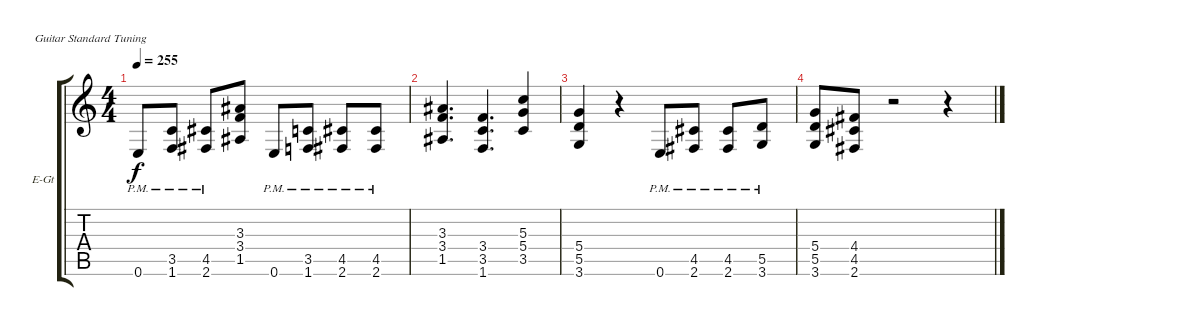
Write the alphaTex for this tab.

\bracketExtendMode groupsimilarinstruments
\firstSystemTrackNameOrientation horizontal
\otherSystemsTrackNameOrientation horizontal
\track ("Gtr. 2 - Jason" "E-Gt") {instrument distortionguitar}
\staff {score tabs}
\tuning (E4 B3 G3 D3 A2 E2)
\ts (4 4)
\tempo 255
\clef g2
\ks c
0.6{pm}.8{dy f} (3.5{pm} 1.6{pm}).8 (4.5{pm} 2.6{pm}).8 (3.3 3.4 1.5).8 0.6{pm}.8 (3.5{pm} 1.6{pm}).8 (4.5{pm} 2.6{pm}).8 (4.5{pm} 2.6{pm}).8 |
(3.3 3.4 1.5).4{d} (3.4 3.5 1.6).4{d} (5.3 5.4 3.5).4 |
(5.4 5.5 3.6).4 r.4 0.6{pm}.8 (4.5{pm} 2.6{pm}).8 (4.5{pm} 2.6{pm}).8 (5.5{pm} 3.6{pm}).8 |
(5.4 5.5 3.6).8 (4.4 4.5 2.6).8 r.2 r.4
